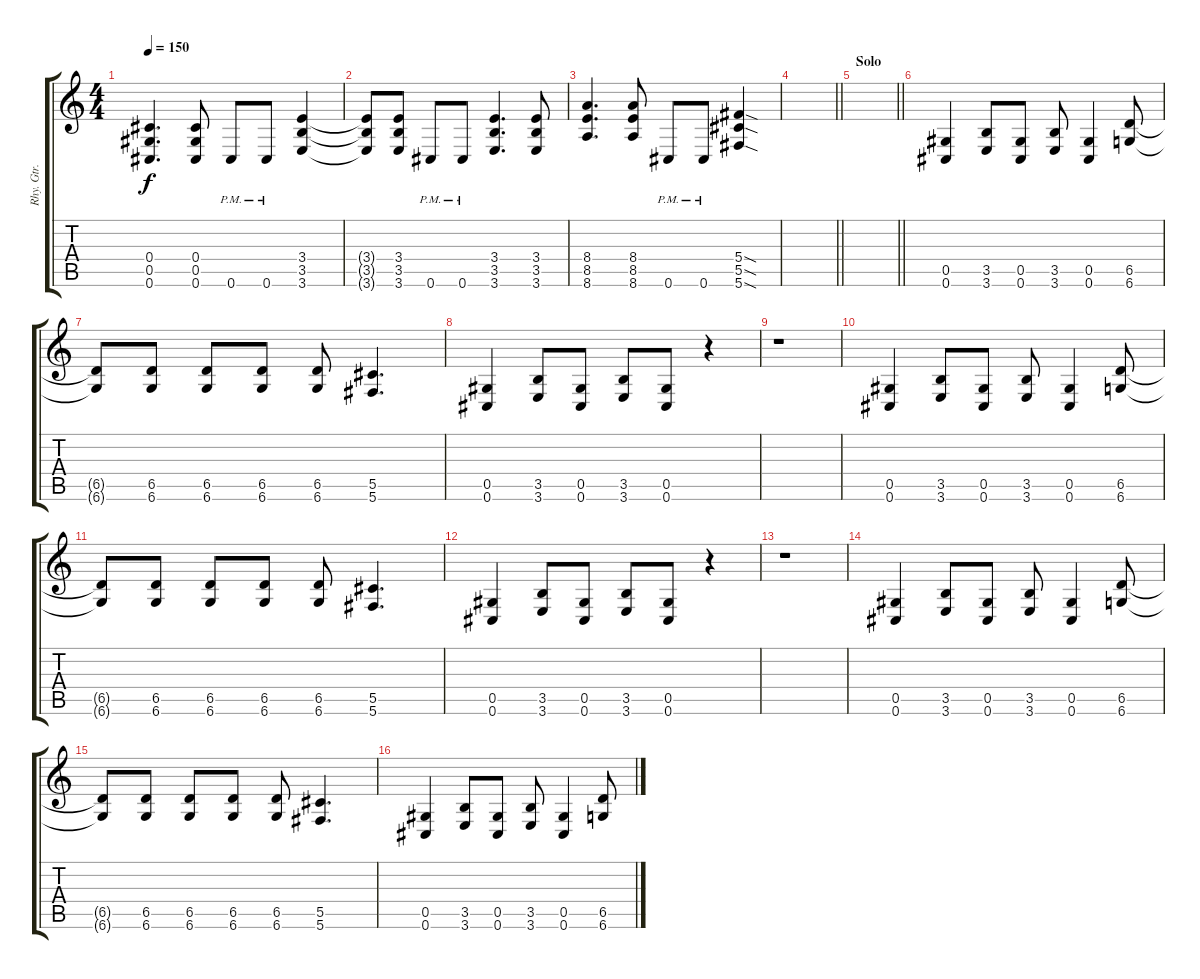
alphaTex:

\track ("Rhy. Gtr. 1" "Rhy. Gtr. ") {instrument distortionguitar}
\staff {score tabs}
\tuning (Eb4 Bb3 Gb3 Db3 Ab2 Db2) {hide}
\ts (4 4)
\tempo 150
\clef g2
\ks c
(0.4 0.5 0.6).4{d dy f} (0.4 0.5 0.6).8 0.6{pm}.8 0.6{pm}.8 (3.4 3.5 3.6).4 |
(3.4{t} 3.5{t} 3.6{t}).8 (3.4 3.5 3.6).8 0.6{pm}.8 0.6{pm}.8 (3.4 3.5 3.6).4{d} (3.4 3.5 3.6).8 |
(8.4 8.5 8.6).4{d} (8.4 8.5 8.6).8 0.6{pm}.8 0.6{pm}.8 (5.4{sod} 5.5{sod} 5.6{sod}).4 |
\barLineRight lightlight
|
\section ("" "Solo")
\barLineRight lightlight
|
(0.5 0.6).4 (3.5 3.6).8 (0.5 0.6).8 (3.5 3.6).8 (0.5 0.6).4 (6.5 6.6).8 |
(6.5{t} 6.6{t}).8 (6.5 6.6).8 (6.5 6.6).8 (6.5 6.6).8 (6.5 6.6).8 (5.5 5.6).4{d} |
(0.5 0.6).4 (3.5 3.6).8 (0.5 0.6).8 (3.5 3.6).8 (0.5 0.6).8 r.4 |
r.1 |
(0.5 0.6).4 (3.5 3.6).8 (0.5 0.6).8 (3.5 3.6).8 (0.5 0.6).4 (6.5 6.6).8 |
(6.5{t} 6.6{t}).8 (6.5 6.6).8 (6.5 6.6).8 (6.5 6.6).8 (6.5 6.6).8 (5.5 5.6).4{d} |
(0.5 0.6).4 (3.5 3.6).8 (0.5 0.6).8 (3.5 3.6).8 (0.5 0.6).8 r.4 |
r.1 |
(0.5 0.6).4 (3.5 3.6).8 (0.5 0.6).8 (3.5 3.6).8 (0.5 0.6).4 (6.5 6.6).8 |
(6.5{t} 6.6{t}).8 (6.5 6.6).8 (6.5 6.6).8 (6.5 6.6).8 (6.5 6.6).8 (5.5 5.6).4{d} |
(0.5 0.6).4 (3.5 3.6).8 (0.5 0.6).8 (3.5 3.6).8 (0.5 0.6).4 (6.5 6.6).8
